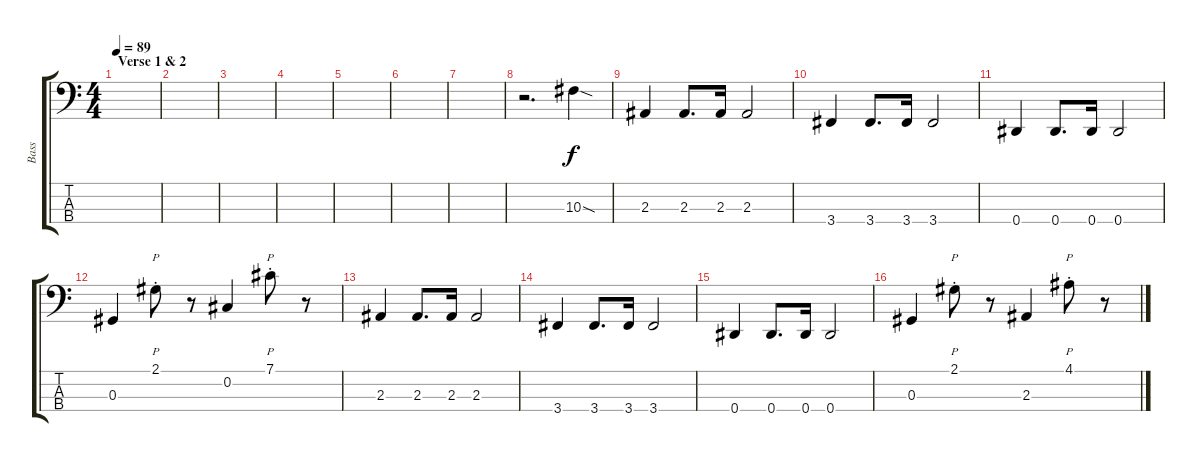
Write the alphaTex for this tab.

\track ("Bass" "Bass") {instrument electricbassfinger}
\staff {score tabs}
\tuning (Gb2 Db2 Ab1 Eb1) {hide}
\ts (4 4)
\section ("" "Verse 1 & 2")
\tempo 89
\clef f4
\ks c
|
|
|
|
|
|
|
r.2{d} 10.3{sod}.4 |
2.3.4 2.3.8{d} 2.3.16 2.3.2 |
3.4.4 3.4.8{d} 3.4.16 3.4.2 |
0.4.4 0.4.8{d} 0.4.16 0.4.2 |
0.3.4 2.1{st}.8{p instrument slapbass1} r.8 0.2.4{instrument electricbassfinger} 7.1{st}.8{p instrument slapbass1} r.8 |
2.3.4{instrument electricbassfinger} 2.3.8{d} 2.3.16 2.3.2 |
3.4.4 3.4.8{d} 3.4.16 3.4.2 |
0.4.4 0.4.8{d} 0.4.16 0.4.2 |
0.3.4 2.1{st}.8{p instrument slapbass1} r.8 2.3.4{instrument electricbassfinger} 4.1{st}.8{p instrument slapbass1} r.8
